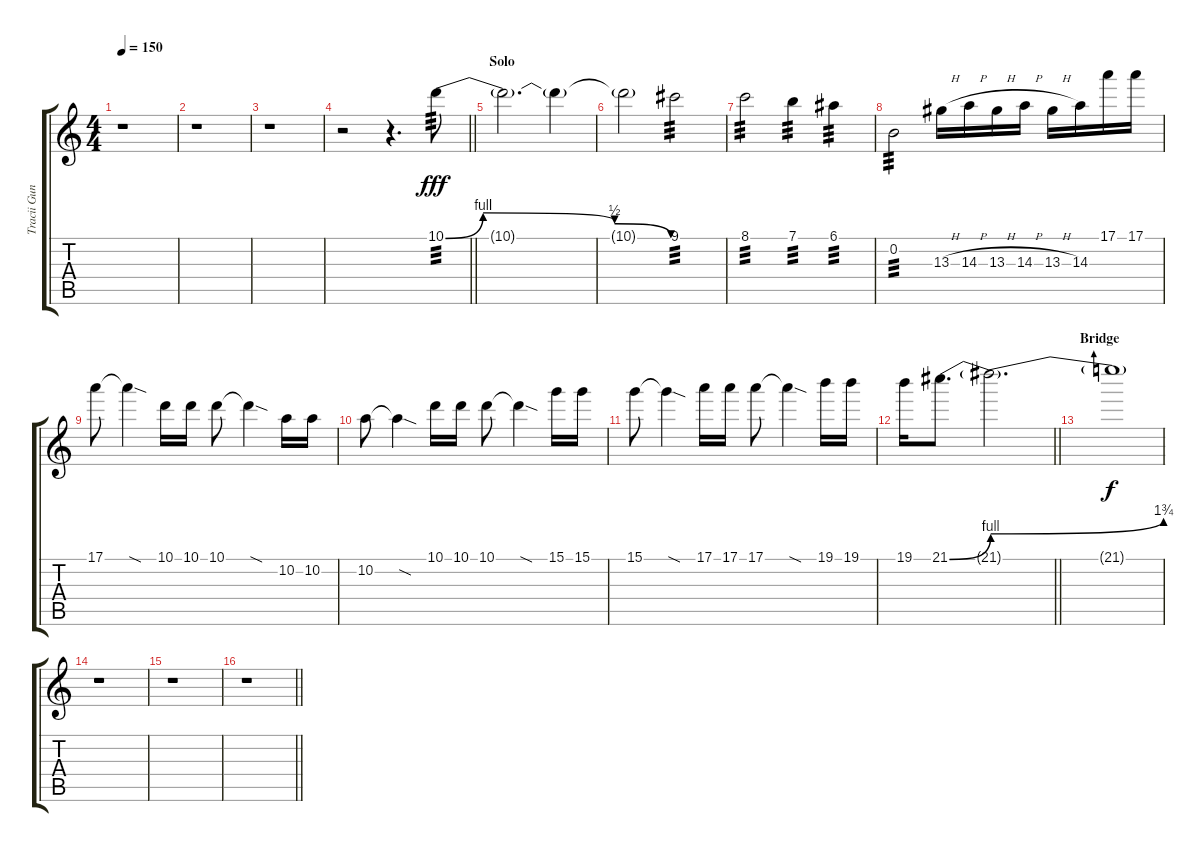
\track ("Tracii Guns  - Lead" "Tracii Gun") {instrument distortionguitar}
\staff {score tabs}
\tuning (E4 B3 G3 D3 A2 E2) {hide}
\ts (4 4)
\tempo 150
\clef g2
\ks c
r.1{dy fff} |
r.1 |
r.1 |
\barLineRight lightlight
r.2 r.4{d} 10.1{be (custom 0 0 10 4 45 2 60 0)}.8{tp 3} |
\section ("" "Solo")
10.1{t}.2{d} 10.1{t}.4 |
10.1{t}.2 9.1.2{tp 3} |
8.1.2{tp 3} 7.1.4{tp 3} 6.1.4{tp 3} |
0.2.2{tp 3} 13.3{h}.16 14.3{h}.16 13.3{h}.16 14.3{h}.16 13.3{h}.16 14.3.16 17.1.16 17.1.16 |
17.1.8 17.1{sod t}.4 10.1.16 10.1.16 10.1.8 10.1{sod t}.4 10.2.16 10.2.16 |
10.2.8 10.2{sod t}.4 10.1.16 10.1.16 10.1.8 10.1{sod t}.4 15.1.16 15.1.16 |
15.1.8 15.1{sod t}.4 17.1.16 17.1.16 17.1.8 17.1{sod t}.4 19.1.16 19.1.16 |
\barLineRight lightlight
19.1.16 21.1{be (bend 0 0 60 4)}.8{d} 21.1{be (bend 0 4 60 7) t}.2{d} |
\section ("" "Bridge")
21.1{t}.1{dy f volume 0} |
r.1{volume 16} |
r.1 |
\barLineRight lightlight
r.1
